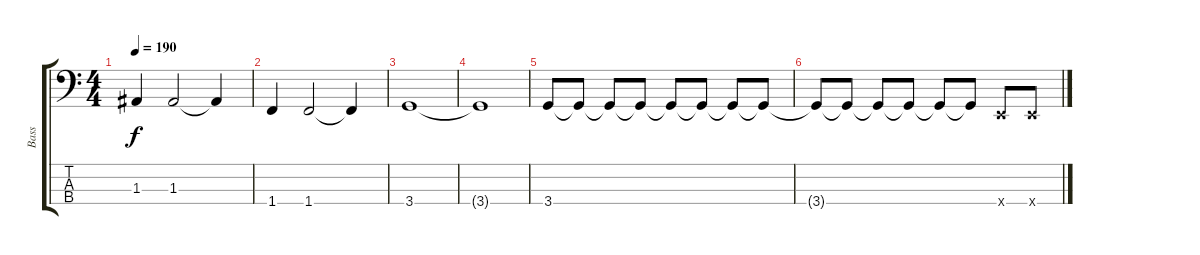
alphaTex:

\track ("Bass" "Bass") {instrument electricbassfinger}
\staff {score tabs}
\tuning (G2 D2 A1 E1) {hide}
\ts (4 4)
\tempo 190
\clef f4
\ks c
1.3.4{dy f} 1.3.2 1.3{t}.4 |
1.4.4 1.4.2 1.4{t}.4 |
3.4.1 |
3.4{t}.1 |
3.4.8 3.4{t}.8 3.4{t}.8 3.4{t}.8 3.4{t}.8 3.4{t}.8 3.4{t}.8 3.4{t}.8 |
3.4{t}.8 3.4{t}.8 3.4{t}.8 3.4{t}.8 3.4{t}.8 3.4{t}.8 0.4{x}.8 0.4{x}.8
